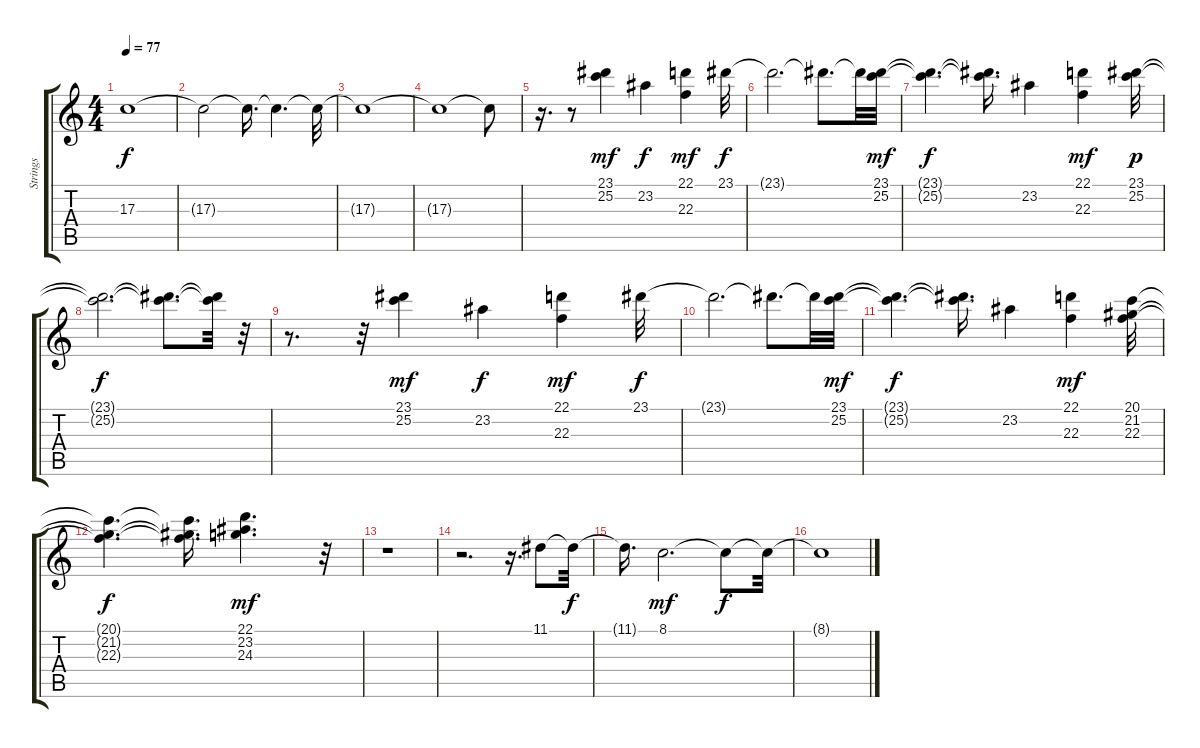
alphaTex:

\track ("Strings" "Strings") {instrument stringensemble2}
\staff {score tabs}
\tuning (E4 B3 G3 D3 A2 E2) {hide}
\ts (4 4)
\tempo 77
\clef g2
\ks c
17.3{t}.1{dy f} |
17.3{t}.2 17.3{t}.16{d} 17.3{t}.4{d} 17.3{t}.32 |
17.3{t}.1 |
17.3{t}.1 17.3{t}.8 |
r.16{d} r.8 (23.1 25.2).4{dy mf} 23.2.4{dy f} (22.1 22.3).4{dy mf} 23.1.32{dy f} |
23.1{t}.2{d} 23.1{t}.8{d} 23.1{t}.32 (23.1 25.2).32{dy mf} |
(23.1{t} 25.2{t}).4{d dy f} (23.1{t} 25.2{t}).16{d} 23.2.4 (22.1 22.3).4{dy mf} (23.1 25.2).32{dy p} |
(23.1{t} 25.2{t}).2{d dy f} (23.1{t} 25.2{t}).8{d} (23.1{t} 25.2{t}).32 r.32 |
r.8{d} r.32 (23.1 25.2).4{dy mf} 23.2.4{dy f} (22.1 22.3).4{dy mf} 23.1.32{dy f} |
23.1{t}.2{d} 23.1{t}.8{d} 23.1{t}.32 (23.1 25.2).32{dy mf} |
(23.1{t} 25.2{t}).4{d dy f} (23.1{t} 25.2{t}).16{d} 23.2.4 (22.1 22.3).4{dy mf} (20.1 21.2 22.3).32 |
(20.1{t} 21.2{t} 22.3{t}).4{d dy f} (20.1{t} 21.2{t} 22.3{t}).16{d} (22.1 23.2 24.3).4{d dy mf} r.32 |
r.1 |
r.2{d} r.16{d} 11.1.8 11.1{t}.32{dy f} |
11.1{t}.16{d} 8.1.2{d dy mf} 8.1{t}.8{dy f} 8.1{t}.32 |
8.1{t}.1
